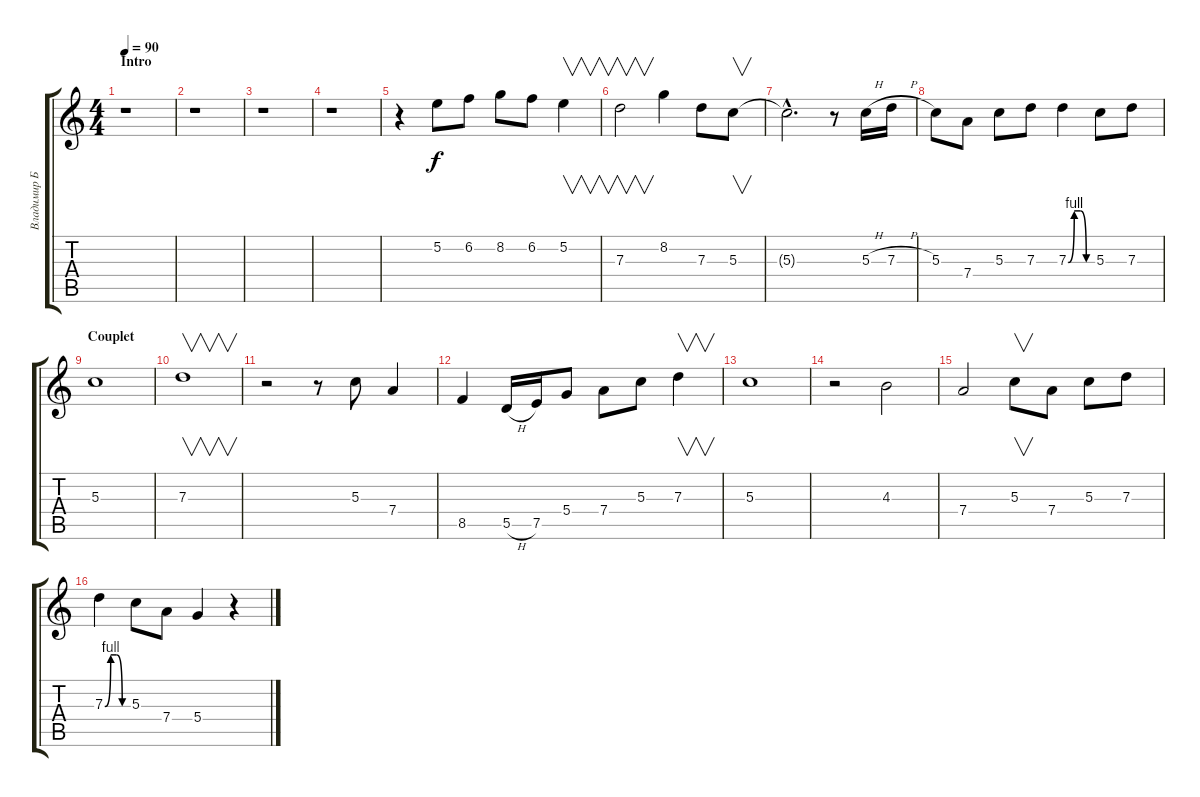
\track ("Владимир Бегунов" "Владимир Б") {instrument electricguitarjazz}
\staff {score tabs}
\tuning (E4 B3 G3 D3 A2 E2) {hide}
\ts (4 4)
\section ("" "Intro")
\tempo 90
\clef g2
\ks c
r.1{dy f instrument electricguitarjazz} |
r.1 |
r.1 |
r.1 |
r.4 5.2.8 6.2.8 8.2.8 6.2.8 5.2.4{v} |
7.3.2{v} 8.2.4 7.3.8 5.3.8{v} |
5.3{hac t}.2{d} r.8 5.3{h}.16 7.3{h}.16 |
5.3.8 7.4.8 5.3.8 7.3.8 7.3{be (custom 0 0 15 4 30 4 45 0 60 0)}.4 5.3.8 7.3.8 |
\section ("" "Couplet")
5.3.1 |
7.3.1{v} |
r.2 r.8 5.3.8 7.4.4 |
8.5.4 5.5{h}.16 7.5.16 5.4.8 7.4.8 5.3.8 7.3.4{v} |
5.3.1 |
r.2 4.3.2 |
7.4.2 5.3.8{v} 7.4.8 5.3.8 7.3.8 |
7.3{be (custom 0 0 15 4 30 4 45 0 60 0)}.4 5.3.8 7.4.8 5.4.4 r.4
